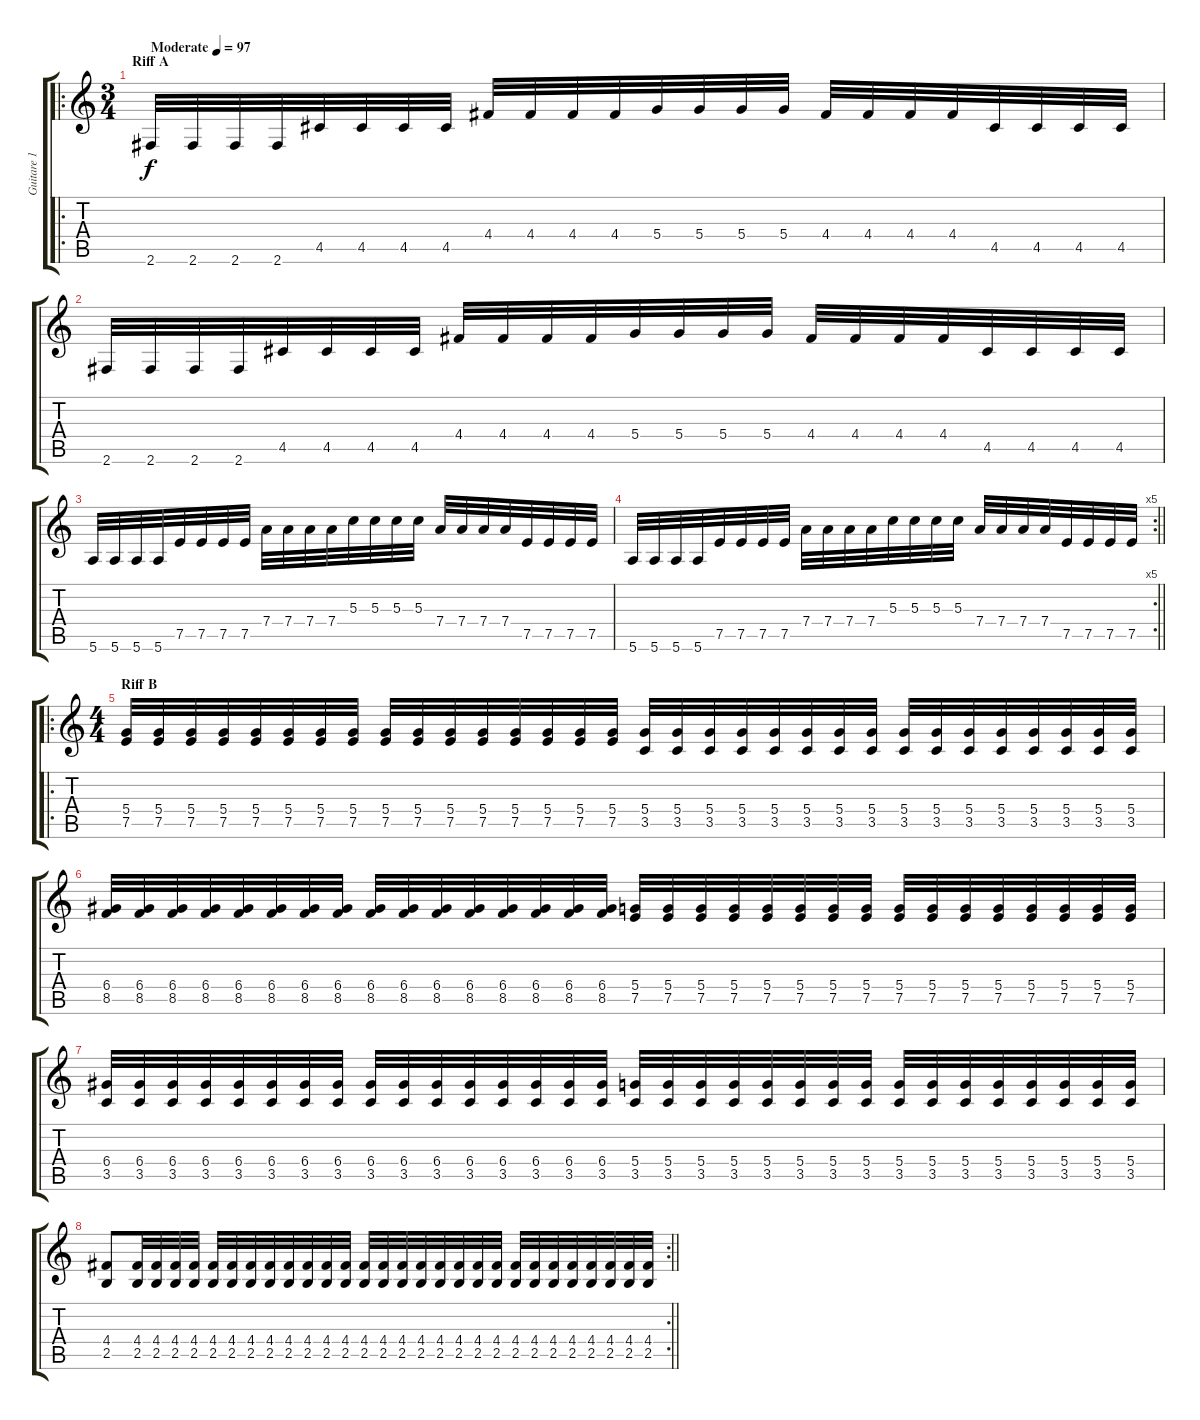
\track ("Guitare 1" "Guitare 1") {instrument distortionguitar}
\staff {score tabs}
\tuning (E4 B3 G3 D3 A2 E2) {hide}
\ro
\ts (3 4)
\section ("" "Riff A")
\tempo (97 "Moderate")
\clef g2
\ks c
2.6.32{dy f instrument distortionguitar} 2.6.32 2.6.32 2.6.32 4.5.32 4.5.32 4.5.32 4.5.32 4.4.32 4.4.32 4.4.32 4.4.32 5.4.32 5.4.32 5.4.32 5.4.32 4.4.32 4.4.32 4.4.32 4.4.32 4.5.32 4.5.32 4.5.32 4.5.32 |
2.6.32 2.6.32 2.6.32 2.6.32 4.5.32 4.5.32 4.5.32 4.5.32 4.4.32 4.4.32 4.4.32 4.4.32 5.4.32 5.4.32 5.4.32 5.4.32 4.4.32 4.4.32 4.4.32 4.4.32 4.5.32 4.5.32 4.5.32 4.5.32 |
5.6.32 5.6.32 5.6.32 5.6.32 7.5.32 7.5.32 7.5.32 7.5.32 7.4.32 7.4.32 7.4.32 7.4.32 5.3.32 5.3.32 5.3.32 5.3.32 7.4.32 7.4.32 7.4.32 7.4.32 7.5.32 7.5.32 7.5.32 7.5.32 |
\rc 5
\barLineRight lightlight
5.6.32 5.6.32 5.6.32 5.6.32 7.5.32 7.5.32 7.5.32 7.5.32 7.4.32 7.4.32 7.4.32 7.4.32 5.3.32 5.3.32 5.3.32 5.3.32 7.4.32 7.4.32 7.4.32 7.4.32 7.5.32 7.5.32 7.5.32 7.5.32 |
\ro
\ts (4 4)
\section ("" "Riff B")
(5.4 7.5).32 (5.4 7.5).32 (5.4 7.5).32 (5.4 7.5).32 (5.4 7.5).32 (5.4 7.5).32 (5.4 7.5).32 (5.4 7.5).32 (5.4 7.5).32 (5.4 7.5).32 (5.4 7.5).32 (5.4 7.5).32 (5.4 7.5).32 (5.4 7.5).32 (5.4 7.5).32 (5.4 7.5).32 (5.4 3.5).32 (5.4 3.5).32 (5.4 3.5).32 (5.4 3.5).32 (5.4 3.5).32 (5.4 3.5).32 (5.4 3.5).32 (5.4 3.5).32 (5.4 3.5).32 (5.4 3.5).32 (5.4 3.5).32 (5.4 3.5).32 (5.4 3.5).32 (5.4 3.5).32 (5.4 3.5).32 (5.4 3.5).32 |
(6.4 8.5).32 (6.4 8.5).32 (6.4 8.5).32 (6.4 8.5).32 (6.4 8.5).32 (6.4 8.5).32 (6.4 8.5).32 (6.4 8.5).32 (6.4 8.5).32 (6.4 8.5).32 (6.4 8.5).32 (6.4 8.5).32 (6.4 8.5).32 (6.4 8.5).32 (6.4 8.5).32 (6.4 8.5).32 (5.4 7.5).32 (5.4 7.5).32 (5.4 7.5).32 (5.4 7.5).32 (5.4 7.5).32 (5.4 7.5).32 (5.4 7.5).32 (5.4 7.5).32 (5.4 7.5).32 (5.4 7.5).32 (5.4 7.5).32 (5.4 7.5).32 (5.4 7.5).32 (5.4 7.5).32 (5.4 7.5).32 (5.4 7.5).32 |
(6.4 3.5).32 (6.4 3.5).32 (6.4 3.5).32 (6.4 3.5).32 (6.4 3.5).32 (6.4 3.5).32 (6.4 3.5).32 (6.4 3.5).32 (6.4 3.5).32 (6.4 3.5).32 (6.4 3.5).32 (6.4 3.5).32 (6.4 3.5).32 (6.4 3.5).32 (6.4 3.5).32 (6.4 3.5).32 (5.4 3.5).32 (5.4 3.5).32 (5.4 3.5).32 (5.4 3.5).32 (5.4 3.5).32 (5.4 3.5).32 (5.4 3.5).32 (5.4 3.5).32 (5.4 3.5).32 (5.4 3.5).32 (5.4 3.5).32 (5.4 3.5).32 (5.4 3.5).32 (5.4 3.5).32 (5.4 3.5).32 (5.4 3.5).32 |
\rc 2
\barLineRight lightlight
(4.4 2.5).8 (4.4 2.5).32 (4.4 2.5).32 (4.4 2.5).32 (4.4 2.5).32 (4.4 2.5).32 (4.4 2.5).32 (4.4 2.5).32 (4.4 2.5).32 (4.4 2.5).32 (4.4 2.5).32 (4.4 2.5).32 (4.4 2.5).32 (4.4 2.5).32 (4.4 2.5).32 (4.4 2.5).32 (4.4 2.5).32 (4.4 2.5).32 (4.4 2.5).32 (4.4 2.5).32 (4.4 2.5).32 (4.4 2.5).32 (4.4 2.5).32 (4.4 2.5).32 (4.4 2.5).32 (4.4 2.5).32 (4.4 2.5).32 (4.4 2.5).32 (4.4 2.5).32
